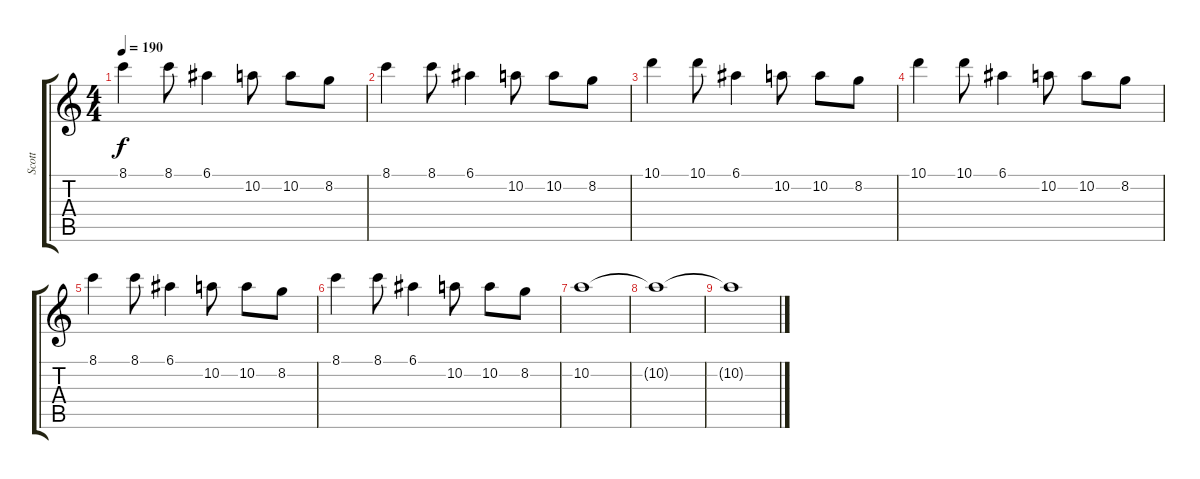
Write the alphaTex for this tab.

\track ("Scott" "Scott") {instrument distortionguitar}
\staff {score tabs}
\tuning (E4 B3 G3 D3 A2 E2) {hide}
\ts (4 4)
\tempo 190
\clef g2
\ks c
8.1.4{dy f} 8.1.8 6.1.4 10.2.8 10.2.8 8.2.8 |
8.1.4 8.1.8 6.1.4 10.2.8 10.2.8 8.2.8 |
10.1.4 10.1.8 6.1.4 10.2.8 10.2.8 8.2.8 |
10.1.4 10.1.8 6.1.4 10.2.8 10.2.8 8.2.8 |
8.1.4 8.1.8 6.1.4 10.2.8 10.2.8 8.2.8 |
8.1.4 8.1.8 6.1.4 10.2.8 10.2.8 8.2.8 |
10.2.1 |
10.2{t}.1 |
10.2{t}.1
